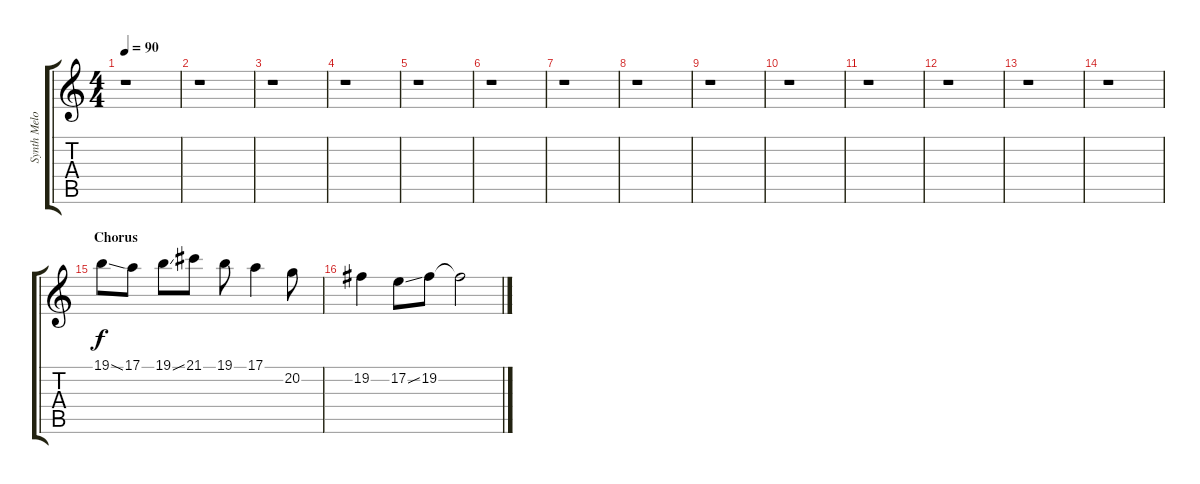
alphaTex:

\track ("Synth Melody" "Synth Melo") {instrument lead2sawtooth}
\staff {score tabs}
\tuning (E4 B3 G3 D3 A2 E2) {hide}
\ts (4 4)
\tempo 90
\clef g2
\ks c
r.1{dy f} |
r.1 |
r.1 |
r.1 |
r.1 |
r.1 |
r.1 |
r.1 |
r.1 |
r.1 |
r.1 |
r.1 |
r.1 |
r.1 |
\section ("" "Chorus")
19.1{ss}.8 17.1.8 19.1{ss}.8 21.1.8 19.1.8 17.1.4 20.2.8 |
19.2.4 17.2{ss}.8 19.2.8 19.2{t}.2
